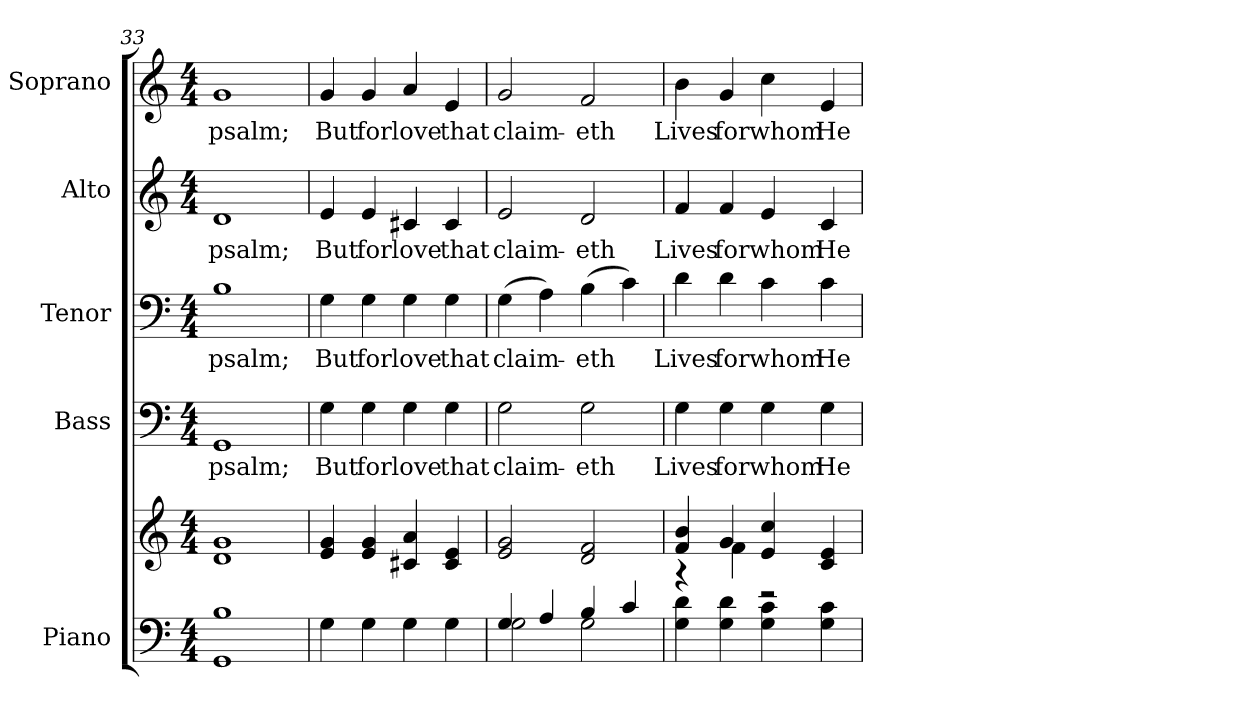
**kern	**kern	**kern	**text	**kern	**text	**kern	**text	**kern	**text
*part5	*part5	*part4	*part4	*part3	*part3	*part2	*part2	*part1	*part1
*staff6	*staff5	*staff4	*staff4	*staff3	*staff3	*staff2	*staff2	*staff1	*staff1
*I"Piano	*	*I"Bass	*	*I"Tenor	*	*I"Alto	*	*I"Soprano	*
*I'Pno.	*	*I'B.	*	*I'T.	*	*I'A.	*	*I'S.	*
!!LO:PB:g=z
*clefF4	*clefG2	*clefF4	*	*clefF4	*	*clefG2	*	*clefG2	*
*k[]	*k[]	*k[]	*	*k[]	*	*k[]	*	*k[]	*
*C:	*C:	*C:	*	*C:	*	*C:	*	*C:	*
*M4/4	*M4/4	*M4/4	*	*M4/4	*	*M4/4	*	*M4/4	*
=33	=33	=33	=33	=33	=33	=33	=33	=33	=33
!	!	!	!LO:LY:b:color=#000000	!	!	!	!	!	!
!	!	!	!	!	!LO:LY:b:color=#000000	!	!	!	!
!	!	!	!	!	!	!	!LO:LY:b:color=#000000	!	!
!	!	!	!	!	!	!	!	!	!LO:LY:b:color=#000000
1GGi 1Bi	1di 1gi	1GGi	psalm;	1Bi	psalm;	1di	psalm;	1gi	psalm;
=34	=34	=34	=34	=34	=34	=34	=34	=34	=34
!	!	!	!LO:LY:b:color=#000000	!	!	!	!	!	!
!	!	!	!	!	!LO:LY:b:color=#000000	!	!	!	!
!	!	!	!	!	!	!	!LO:LY:b:color=#000000	!	!
!	!	!	!	!	!	!	!	!	!LO:LY:b:color=#000000
4Gi\	4ei/ 4gi	4Gi\	But	4Gi\	But	4ei/	But	4gi/	But
!	!	!	!LO:LY:b:color=#000000	!	!	!	!	!	!
!	!	!	!	!	!LO:LY:b:color=#000000	!	!	!	!
!	!	!	!	!	!	!	!LO:LY:b:color=#000000	!	!
!	!	!	!	!	!	!	!	!	!LO:LY:b:color=#000000
4Gi\	4ei/ 4gi	4Gi\	for	4Gi\	for	4ei/	for	4gi/	for
!	!	!	!LO:LY:b:color=#000000	!	!	!	!	!	!
!	!	!	!	!	!LO:LY:b:color=#000000	!	!	!	!
!	!	!	!	!	!	!	!LO:LY:b:color=#000000	!	!
!	!	!	!	!	!	!	!	!	!LO:LY:b:color=#000000
4Gi\	4c#Xi/ 4ai	4Gi\	love	4Gi\	love	4c#Xi/	love	4ai/	love
!	!	!	!LO:LY:b:color=#000000	!	!	!	!	!	!
!	!	!	!	!	!LO:LY:b:color=#000000	!	!	!	!
!	!	!	!	!	!	!	!LO:LY:b:color=#000000	!	!
!	!	!	!	!	!	!	!	!	!LO:LY:b:color=#000000
4Gi\	4c#i/ 4ei	4Gi\	that	4Gi\	that	4c#i/	that	4ei/	that
=35	=35	=35	=35	=35	=35	=35	=35	=35	=35
*^	*	*	*	*	*	*	*	*	*
!	!	!	!	!LO:LY:b:color=#000000	!	!	!	!	!	!
!	!	!	!	!	!	!LO:LY:b:color=#000000	!	!	!	!
!	!	!	!	!	!	!	!	!LO:LY:b:color=#000000	!	!
!	!	!	!	!	!	!	!	!	!	!LO:LY:b:color=#000000
4Gi/	2Gi\	2ei/ 2gi	2Gi\	claim-	(4Gi\	claim-	2ei/	claim-	2gi/	claim-
4Ai/	.	.	.	.	4Ai\)	.	.	.	.	.
!	!	!	!	!LO:LY:b:color=#000000	!	!	!	!	!	!
!	!	!	!	!	!	!LO:LY:b:color=#000000	!	!	!	!
!	!	!	!	!	!	!	!	!LO:LY:b:color=#000000	!	!
!	!	!	!	!	!	!	!	!	!	!LO:LY:b:color=#000000
4Bi/	2Gi\	2di/ 2fi	2Gi\	-eth	(4Bi\	-eth	2di/	-eth	2fi/	-eth
4ci/	.	.	.	.	4ci\)	.	.	.	.	.
*v	*v	*	*	*	*	*	*	*	*	*
=36	=36	=36	=36	=36	=36	=36	=36	=36	=36
*	*^	*	*	*	*	*	*	*	*
!	!	!	!	!LO:LY:b:color=#000000	!	!	!	!	!	!
!	!	!	!	!	!	!LO:LY:b:color=#000000	!	!	!	!
!	!	!	!	!	!	!	!	!LO:LY:b:color=#000000	!	!
!	!	!	!	!	!	!	!	!	!	!LO:LY:b:color=#000000
4Gi\ 4di	4fi/ 4bi	4r	4Gi\	Lives	4di\	Lives	4fi/	Lives	4bi\	Lives
!	!	!	!	!LO:LY:b:color=#000000	!	!	!	!	!	!
!	!	!	!	!	!	!LO:LY:b:color=#000000	!	!	!	!
!	!	!	!	!	!	!	!	!LO:LY:b:color=#000000	!	!
!	!	!	!	!	!	!	!	!	!	!LO:LY:b:color=#000000
4Gi\ 4di	4gi/	4fi\	4Gi\	for	4di\	for	4fi/	for	4gi/	for
!	!	!	!	!LO:LY:b:color=#000000	!	!	!	!	!	!
!	!	!	!	!	!	!LO:LY:b:color=#000000	!	!	!	!
!	!	!	!	!	!	!	!	!LO:LY:b:color=#000000	!	!
!	!	!	!	!	!	!	!	!	!	!LO:LY:b:color=#000000
4Gi\ 4ci	4ei/ 4cci	2r	4Gi\	whom	4ci\	whom	4ei/	whom	4cci\	whom
!	!	!	!	!LO:LY:b:color=#000000	!	!	!	!	!	!
!	!	!	!	!	!	!LO:LY:b:color=#000000	!	!	!	!
!	!	!	!	!	!	!	!	!LO:LY:b:color=#000000	!	!
!	!	!	!	!	!	!	!	!	!	!LO:LY:b:color=#000000
4Gi\ 4ci	4ci/ 4ei	.	4Gi\	He	4ci\	He	4ci/	He	4ei/	He
*	*v	*v	*	*	*	*	*	*	*	*
=	=	=	=	=	=	=	=	=	=
*-	*-	*-	*-	*-	*-	*-	*-	*-	*-
